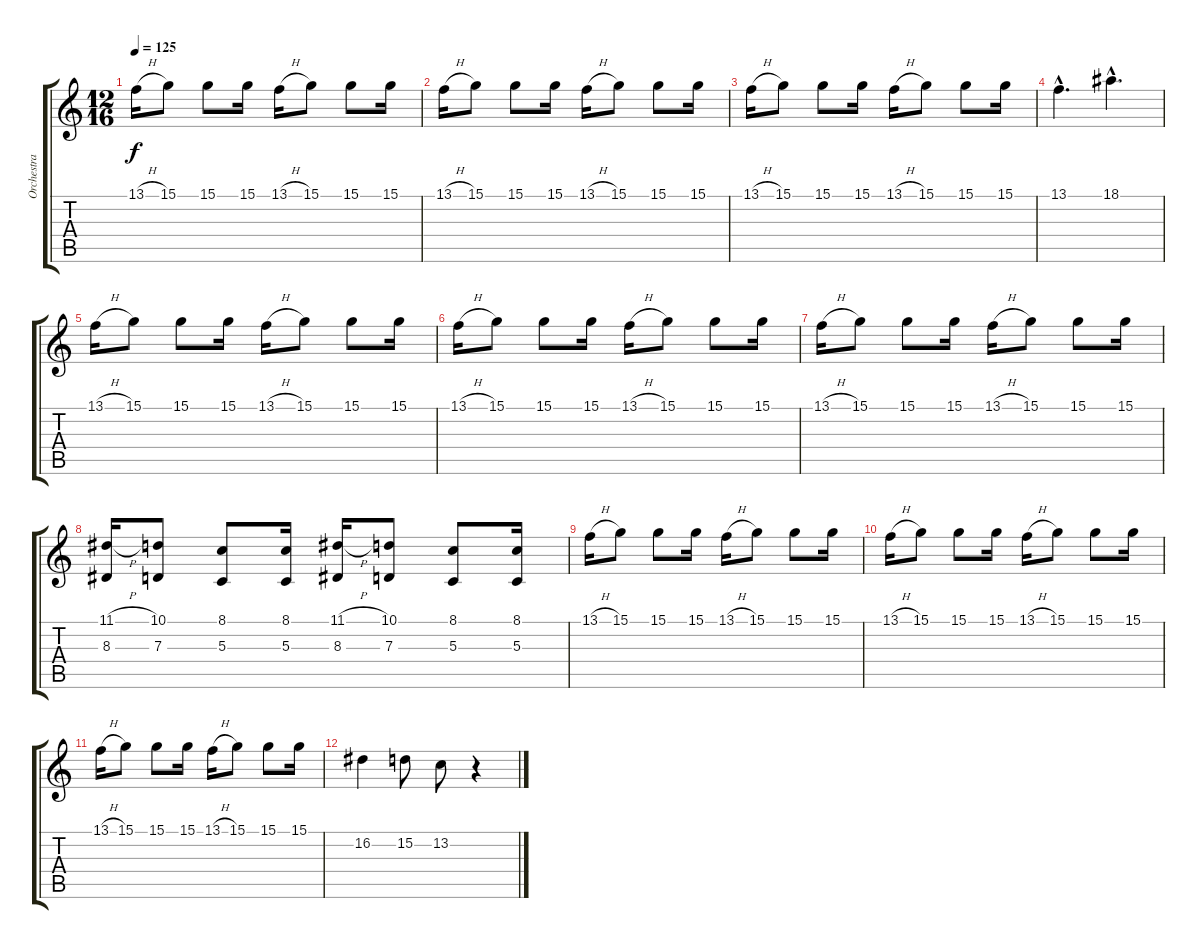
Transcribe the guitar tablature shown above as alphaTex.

\track ("Orchestra" "Orchestra") {instrument stringensemble1}
\staff {score tabs}
\tuning (E4 B3 G3 D3 A2 E2) {hide}
\ts (12 16)
\tempo 125
\clef g2
\ks c
13.1{h}.16{dy f} 15.1.8 15.1.8 15.1.16 13.1{h}.16 15.1.8 15.1.8 15.1.16 |
13.1{h}.16 15.1.8 15.1.8 15.1.16 13.1{h}.16 15.1.8 15.1.8 15.1.16 |
13.1{h}.16 15.1.8 15.1.8 15.1.16 13.1{h}.16 15.1.8 15.1.8 15.1.16 |
13.1{hac}.4{d} 18.1{hac}.4{d} |
13.1{h}.16 15.1.8 15.1.8 15.1.16 13.1{h}.16 15.1.8 15.1.8 15.1.16 |
13.1{h}.16 15.1.8 15.1.8 15.1.16 13.1{h}.16 15.1.8 15.1.8 15.1.16 |
13.1{h}.16 15.1.8 15.1.8 15.1.16 13.1{h}.16 15.1.8 15.1.8 15.1.16 |
(11.1{h} 8.3).16 (10.1 7.3).8 (8.1 5.3).8 (8.1 5.3).16 (11.1{h} 8.3).16 (10.1 7.3).8 (8.1 5.3).8 (8.1 5.3).16 |
13.1{h}.16 15.1.8 15.1.8 15.1.16 13.1{h}.16 15.1.8 15.1.8 15.1.16 |
13.1{h}.16 15.1.8 15.1.8 15.1.16 13.1{h}.16 15.1.8 15.1.8 15.1.16 |
13.1{h}.16 15.1.8 15.1.8 15.1.16 13.1{h}.16 15.1.8 15.1.8 15.1.16 |
16.2.4 15.2.8 13.2.8 r.4
